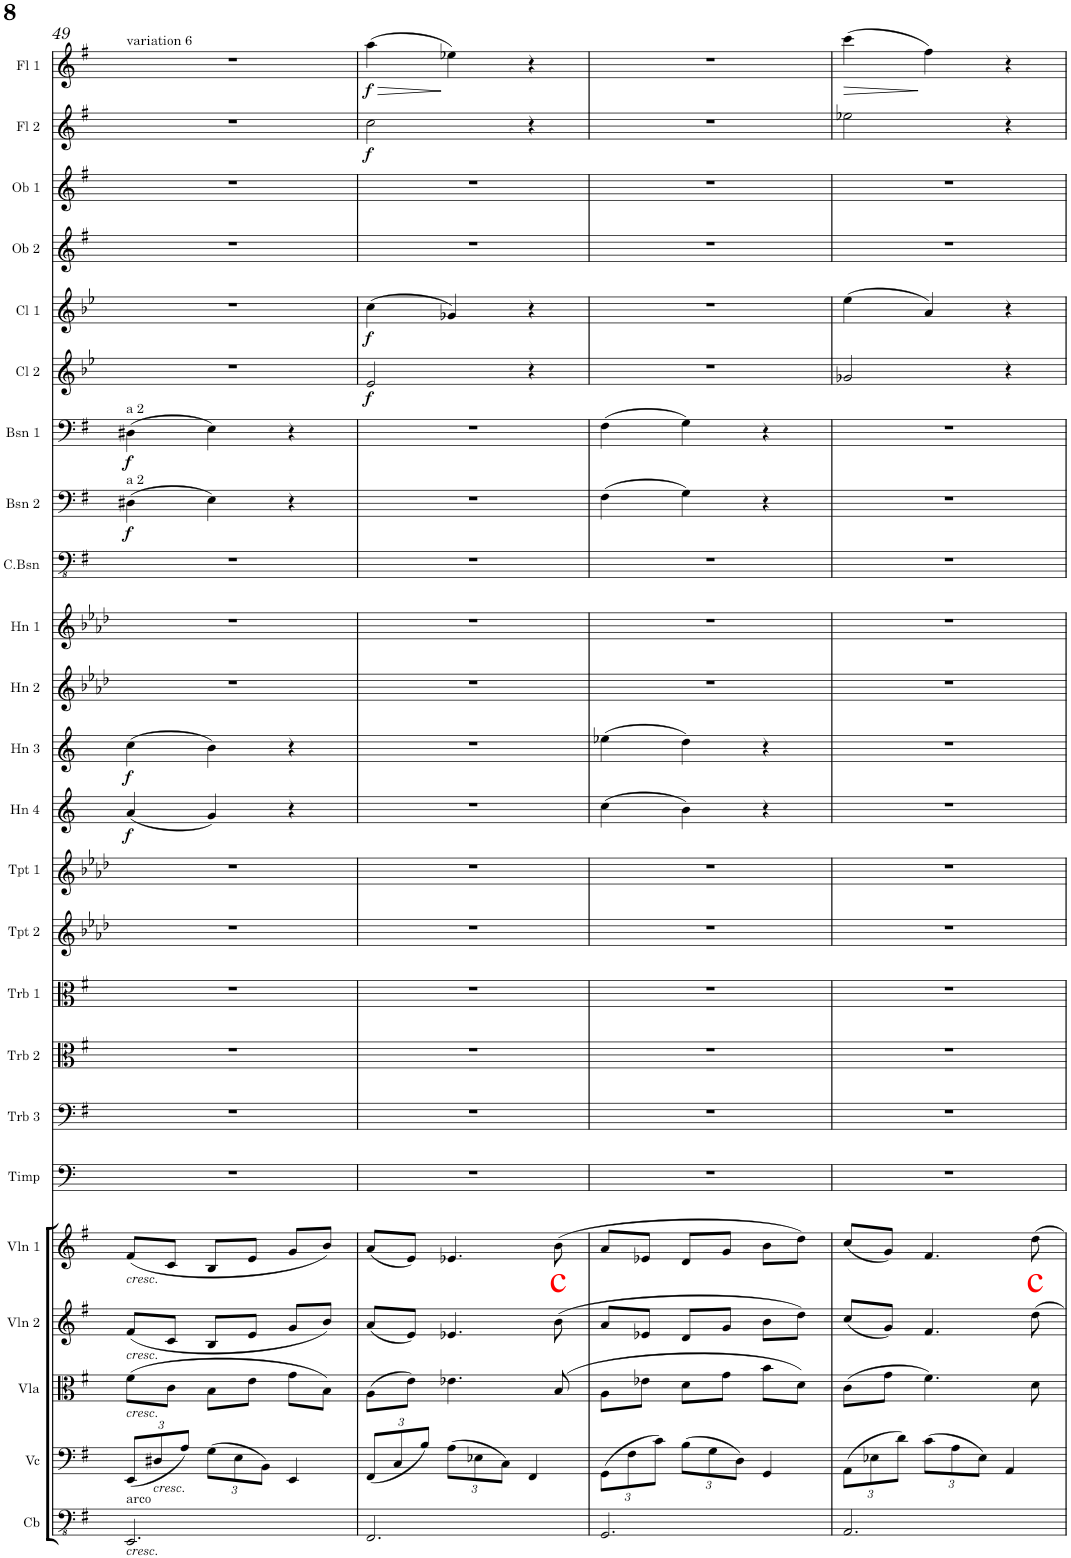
**kern	**kern	**kern	**kern	**kern	**text	**kern	**kern	**kern	**kern	**kern	**kern	**kern	**dynam	**kern	**dynam	**kern	**kern	**kern	**kern	**dynam	**kern	**dynam	**kern	**dynam	**kern	**dynam	**kern	**kern	**kern	**dynam	**kern	**dynam
*part24	*part23	*part22	*part21	*part20	*part20	*part19	*part18	*part17	*part16	*part15	*part14	*part13	*part13	*part12	*part12	*part11	*part10	*part9	*part8	*part8	*part7	*part7	*part6	*part6	*part5	*part5	*part4	*part3	*part2	*part2	*part1	*part1
*staff24	*staff23	*staff22	*staff21	*staff20	*staff20	*staff19	*staff18	*staff17	*staff16	*staff15	*staff14	*staff13	*staff13	*staff12	*staff12	*staff11	*staff10	*staff9	*staff8	*staff8	*staff7	*staff7	*staff6	*staff6	*staff5	*staff5	*staff4	*staff3	*staff2	*staff2	*staff1	*staff1
*I"Contrabass	*I"Violoncello	*I"Viola	*I"Violin 2	*I"Violin 1	*	*I"Timpani	*I"Trombone 3	*I"Trombone 2	*I"Trombone 1	*I"E Trumpet 2	*I"E Trumpet 1	*I"C Horn 4	*	*I"C Horn 3	*	*I"E Horn 2	*I"E Horn 1	*I"Contrabassoon	*I"Bassoon 2	*	*I"Bassoon 1	*	*I"A Clarinet 2	*	*I"A Clarinet 1	*	*I"Oboe 2	*I"Oboe 1	*I"Flute 2	*	*I"Flute 1	*
*I'Cb	*I'Vc	*I'Vla	*I'Vln 2	*I'Vln 1	*	*I'Timp	*I'Trb 3	*I'Trb 2	*I'Trb 1	*I'Tpt 2	*I'Tpt 1	*I'Hn 4	*	*I'Hn 3	*	*I'Hn 2	*I'Hn 1	*I'C.Bsn	*I'Bsn 2	*	*I'Bsn 1	*	*I'Cl 2	*	*I'Cl 1	*	*I'Ob 2	*I'Ob 1	*I'Fl 2	*	*I'Fl 1	*
!!LO:PB:g=z
*clefFv4	*clefF4	*clefC3	*clefG2	*clefG2	*	*clefF4	*clefF4	*clefC3	*clefC3	*clefG2	*clefG2	*clefG2	*	*clefG2	*	*clefG2	*clefG2	*clefFv4	*clefF4	*	*clefF4	*	*clefG2	*	*clefG2	*	*clefG2	*clefG2	*clefG2	*	*clefG2	*
*	*	*	*	*	*	*	*	*	*	*Trd-2c-4	*Trd-2c-4	*Trd7c12	*	*Trd7c12	*	*Trd5c8	*Trd5c8	*	*	*	*	*	*Trd2c3	*	*Trd2c3	*	*	*	*	*	*	*
*k[f#]	*k[f#]	*k[f#]	*k[f#]	*k[f#]	*	*k[]	*k[f#]	*k[f#]	*k[f#]	*k[b-e-a-d-]	*k[b-e-a-d-]	*k[]	*	*k[]	*	*k[b-e-a-d-]	*k[b-e-a-d-]	*k[f#]	*k[f#]	*	*k[f#]	*	*k[b-e-]	*	*k[b-e-]	*	*k[f#]	*k[f#]	*k[f#]	*	*k[f#]	*
*M3/4	*M3/4	*M3/4	*M3/4	*M3/4	*	*M3/4	*M3/4	*M3/4	*M3/4	*M3/4	*M3/4	*M3/4	*	*M3/4	*	*M3/4	*M3/4	*M3/4	*M3/4	*	*M3/4	*	*M3/4	*	*M3/4	*	*M3/4	*M3/4	*M3/4	*	*M3/4	*
*	*Xbrackettup	*	*	*	*	*	*	*	*	*	*	*	*	*	*	*	*	*	*	*	*	*	*	*	*	*	*	*	*	*	*	*
=49	=49	=49	=49	=49	=49	=49	=49	=49	=49	=49	=49	=49	=49	=49	=49	=49	=49	=49	=49	=49	=49	=49	=49	=49	=49	=49	=49	=49	=49	=49	=49	=49
!	!	!	!	!	!	!	!	!	!	!	!	!	!	!	!	!	!	!	!	!	!	!	!	!	!	!	!	!	!	!	!LO:TX:a:t=variation 6	!
!	!	!	!	!	!	!	!	!	!	!	!	!	!	!	!	!	!	!	!	!	!LO:TX:a:t=a 2	!	!	!	!	!	!	!	!	!	!	!
!	!	!	!	!	!	!	!	!	!	!	!	!	!	!	!	!	!	!	!LO:TX:a:t=a 2	!	!	!	!	!	!	!	!	!	!	!	!	!
!	!	!	!	!LO:TX:b:i:t=cresc.	!	!	!	!	!	!	!	!	!	!	!	!	!	!	!	!	!	!	!	!	!	!	!	!	!	!	!	!
!	!	!	!LO:TX:b:i:t=cresc.	!	!	!	!	!	!	!	!	!	!	!	!	!	!	!	!	!	!	!	!	!	!	!	!	!	!	!	!	!
!	!	!LO:TX:b:i:t=cresc.	!	!	!	!	!	!	!	!	!	!	!	!	!	!	!	!	!	!	!	!	!	!	!	!	!	!	!	!	!	!
!LO:TX:a:t=arco	!	!	!	!	!	!	!	!	!	!	!	!	!	!	!	!	!	!	!	!	!	!	!	!	!	!	!	!	!	!	!	!
!LO:TX:b:i:t=cresc.	!	!	!	!	!	!	!	!	!	!	!	!	!	!	!	!	!	!	!	!	!	!	!	!	!	!	!	!	!	!	!	!
!	!	!	!	!	!	!	!	!	!	!	!	!	!LO:DY:b	!	!LO:DY:b	!	!	!	!	!LO:DY:b	!	!LO:DY:b	!	!	!	!	!	!	!	!	!	!
2.EEE/	(12EE/L	(8f#\L	(8f#/L	(8f#/L	.	2.r	2.r	2.r	2.r	2.r	2.r	(4a/	f	(4cc\	f	2.r	2.r	2.r	(4D#X\	f	(4D#X\	f	2.r	.	2.r	.	2.r	2.r	2.r	.	2.r	.
!	!LO:TX:b:i:t=cresc.	!	!	!	!	!	!	!	!	!	!	!	!	!	!	!	!	!	!	!	!	!	!	!	!	!	!	!	!	!	!	!
.	12D#X/	.	.	.	.	.	.	.	.	.	.	.	.	.	.	.	.	.	.	.	.	.	.	.	.	.	.	.	.	.	.	.
.	.	8c\J	8c/J	8c/J	.	.	.	.	.	.	.	.	.	.	.	.	.	.	.	.	.	.	.	.	.	.	.	.	.	.	.	.
.	12A/J)	.	.	.	.	.	.	.	.	.	.	.	.	.	.	.	.	.	.	.	.	.	.	.	.	.	.	.	.	.	.	.
.	(12G\L	8B\L	8B/L	8B/L	.	.	.	.	.	.	.	4g/)	.	4b\)	.	.	.	.	4E\)	.	4E\)	.	.	.	.	.	.	.	.	.	.	.
.	12E\	.	.	.	.	.	.	.	.	.	.	.	.	.	.	.	.	.	.	.	.	.	.	.	.	.	.	.	.	.	.	.
.	.	8e\J	8e/J	8e/J	.	.	.	.	.	.	.	.	.	.	.	.	.	.	.	.	.	.	.	.	.	.	.	.	.	.	.	.
.	12BB\J)	.	.	.	.	.	.	.	.	.	.	.	.	.	.	.	.	.	.	.	.	.	.	.	.	.	.	.	.	.	.	.
.	4EE/	8g\L	8g/L	8g/L	.	.	.	.	.	.	.	4r	.	4r	.	.	.	.	4r	.	4r	.	.	.	.	.	.	.	.	.	.	.
.	.	8B\J)	8b/J)	8b/J)	.	.	.	.	.	.	.	.	.	.	.	.	.	.	.	.	.	.	.	.	.	.	.	.	.	.	.	.
=50	=50	=50	=50	=50	=50	=50	=50	=50	=50	=50	=50	=50	=50	=50	=50	=50	=50	=50	=50	=50	=50	=50	=50	=50	=50	=50	=50	=50	=50	=50	=50	=50
!	!	!	!	!	!	!	!	!	!	!	!	!	!	!	!	!	!	!	!	!	!	!	!	!LO:DY:b	!	!LO:DY:b	!	!	!	!LO:DY:b	!	!LO:HP:b
!	!	!	!	!	!	!	!	!	!	!	!	!	!	!	!	!	!	!	!	!	!	!	!	!	!	!	!	!	!	!	!	!LO:DY:n=1:b
2.FFF#/	(12FF#/L	(8A\L	(8a/L	(8a/L	.	2.r	2.r	2.r	2.r	2.r	2.r	2.r	.	2.r	.	2.r	2.r	2.r	2.r	.	2.r	.	2e-/	f	(4cc\	f	2.r	2.r	2cc\	f	(4aa\	> f
.	12C/	.	.	.	.	.	.	.	.	.	.	.	.	.	.	.	.	.	.	.	.	.	.	.	.	.	.	.	.	.	.	.
.	.	8e\J)	8e/J)	8e/J)	.	.	.	.	.	.	.	.	.	.	.	.	.	.	.	.	.	.	.	.	.	.	.	.	.	.	.	.
.	12B/J)	.	.	.	.	.	.	.	.	.	.	.	.	.	.	.	.	.	.	.	.	.	.	.	.	.	.	.	.	.	.	.
.	(12A\L	4.e-X\	4.e-X/	4.e-X/	.	.	.	.	.	.	.	.	.	.	.	.	.	.	.	.	.	.	.	.	4g-X/)	.	.	.	.	.	4ee-X\)	]
.	12E-X\	.	.	.	.	.	.	.	.	.	.	.	.	.	.	.	.	.	.	.	.	.	.	.	.	.	.	.	.	.	.	.
.	12C\J)	.	.	.	.	.	.	.	.	.	.	.	.	.	.	.	.	.	.	.	.	.	.	.	.	.	.	.	.	.	.	.
.	4FF#/	.	.	.	.	.	.	.	.	.	.	.	.	.	.	.	.	.	.	.	.	.	4r	.	4r	.	.	.	4r	.	4r	.
!	!	!	!	!	!LO:LY:b:color=#FF0000	!	!	!	!	!	!	!	!	!	!	!	!	!	!	!	!	!	!	!	!	!	!	!	!	!	!	!
.	.	(8B/	(8b\	(8b\	c	.	.	.	.	.	.	.	.	.	.	.	.	.	.	.	.	.	.	.	.	.	.	.	.	.	.	.
=51	=51	=51	=51	=51	=51	=51	=51	=51	=51	=51	=51	=51	=51	=51	=51	=51	=51	=51	=51	=51	=51	=51	=51	=51	=51	=51	=51	=51	=51	=51	=51	=51
2.GGG/	(12GG\L	8A\L	8a/L	8a/L	.	2.r	2.r	2.r	2.r	2.r	2.r	(4cc\	.	(4ee-X\	.	2.r	2.r	2.r	(4F#\	.	(4F#\	.	2.r	.	2.r	.	2.r	2.r	2.r	.	2.r	.
.	12F#\	.	.	.	.	.	.	.	.	.	.	.	.	.	.	.	.	.	.	.	.	.	.	.	.	.	.	.	.	.	.	.
.	.	8e-X\J	8e-X/J	8e-X/J	.	.	.	.	.	.	.	.	.	.	.	.	.	.	.	.	.	.	.	.	.	.	.	.	.	.	.	.
.	12c\J)	.	.	.	.	.	.	.	.	.	.	.	.	.	.	.	.	.	.	.	.	.	.	.	.	.	.	.	.	.	.	.
.	(12B\L	8d\L	8d/L	8d/L	.	.	.	.	.	.	.	4b\)	.	4dd\)	.	.	.	.	4G\)	.	4G\)	.	.	.	.	.	.	.	.	.	.	.
.	12G\	.	.	.	.	.	.	.	.	.	.	.	.	.	.	.	.	.	.	.	.	.	.	.	.	.	.	.	.	.	.	.
.	.	8g\J	8g/J	8g/J	.	.	.	.	.	.	.	.	.	.	.	.	.	.	.	.	.	.	.	.	.	.	.	.	.	.	.	.
.	12D\J)	.	.	.	.	.	.	.	.	.	.	.	.	.	.	.	.	.	.	.	.	.	.	.	.	.	.	.	.	.	.	.
.	4GG/	8b\L	8b\L	8b\L	.	.	.	.	.	.	.	4r	.	4r	.	.	.	.	4r	.	4r	.	.	.	.	.	.	.	.	.	.	.
.	.	8d\J)	8dd\J)	8dd\J)	.	.	.	.	.	.	.	.	.	.	.	.	.	.	.	.	.	.	.	.	.	.	.	.	.	.	.	.
=52	=52	=52	=52	=52	=52	=52	=52	=52	=52	=52	=52	=52	=52	=52	=52	=52	=52	=52	=52	=52	=52	=52	=52	=52	=52	=52	=52	=52	=52	=52	=52	=52
!	!	!	!	!	!	!	!	!	!	!	!	!	!	!	!	!	!	!	!	!	!	!	!	!	!	!	!	!	!	!	!	!LO:HP:b
2.AAA/	(12AA\L	(8c\L	(8cc/L	(8cc/L	.	2.r	2.r	2.r	2.r	2.r	2.r	2.r	.	2.r	.	2.r	2.r	2.r	2.r	.	2.r	.	2g-X/	.	(4ee-\	.	2.r	2.r	2ee-X\	.	(4ccc\	>
.	12E-X\	.	.	.	.	.	.	.	.	.	.	.	.	.	.	.	.	.	.	.	.	.	.	.	.	.	.	.	.	.	.	.
.	.	8g\J	8g/J)	8g/J)	.	.	.	.	.	.	.	.	.	.	.	.	.	.	.	.	.	.	.	.	.	.	.	.	.	.	.	.
.	12d\J)	.	.	.	.	.	.	.	.	.	.	.	.	.	.	.	.	.	.	.	.	.	.	.	.	.	.	.	.	.	.	.
.	(12c\L	4.f#\)	4.f#/	4.f#/	.	.	.	.	.	.	.	.	.	.	.	.	.	.	.	.	.	.	.	.	4a/)	.	.	.	.	.	4ff#\)	]
.	12A\	.	.	.	.	.	.	.	.	.	.	.	.	.	.	.	.	.	.	.	.	.	.	.	.	.	.	.	.	.	.	.
.	12E-\J)	.	.	.	.	.	.	.	.	.	.	.	.	.	.	.	.	.	.	.	.	.	.	.	.	.	.	.	.	.	.	.
.	4AA/	.	.	.	.	.	.	.	.	.	.	.	.	.	.	.	.	.	.	.	.	.	4r	.	4r	.	.	.	4r	.	4r	.
!	!	!	!	!	!LO:LY:b:color=#FF0000	!	!	!	!	!	!	!	!	!	!	!	!	!	!	!	!	!	!	!	!	!	!	!	!	!	!	!
.	.	8d\	8dd\	8dd\	c	.	.	.	.	.	.	.	.	.	.	.	.	.	.	.	.	.	.	.	.	.	.	.	.	.	.	.
=	=	=	=	=	=	=	=	=	=	=	=	=	=	=	=	=	=	=	=	=	=	=	=	=	=	=	=	=	=	=	=	=
*-	*-	*-	*-	*-	*-	*-	*-	*-	*-	*-	*-	*-	*-	*-	*-	*-	*-	*-	*-	*-	*-	*-	*-	*-	*-	*-	*-	*-	*-	*-	*-	*-
